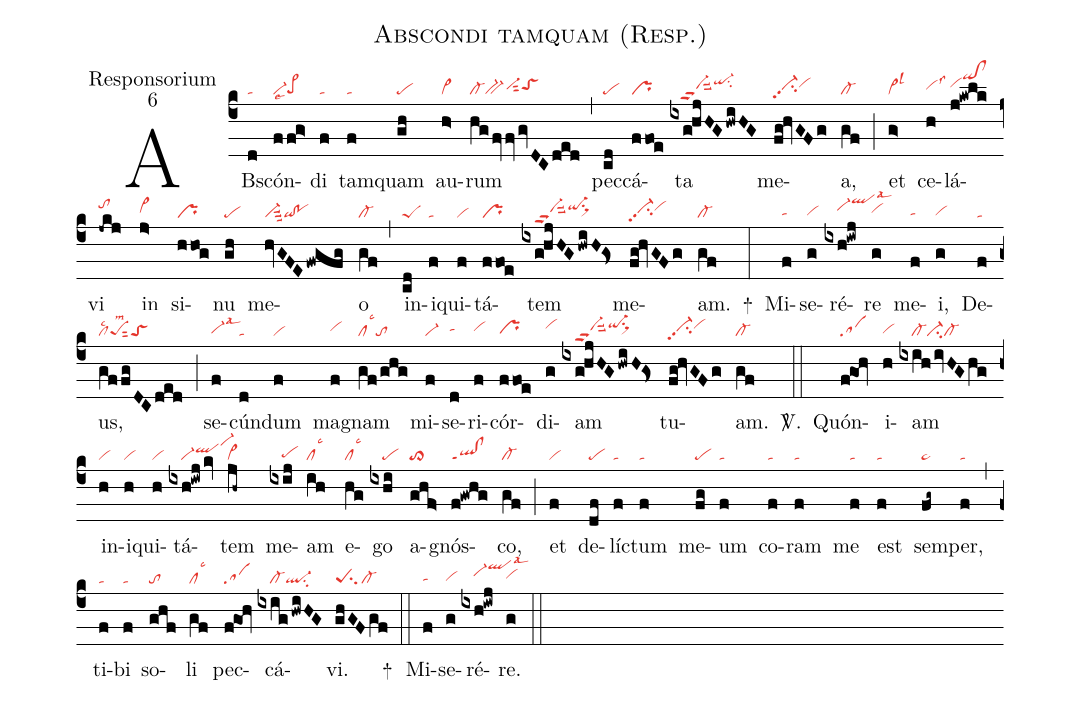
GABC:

name:Abscondi tamquam (Resp.);
office-part:Responsorium;
mode:6;
nabc-lines:1;
%%
(c4)
ABs(d|ta)cón(ffg>|vi-lse8pe>hg)di(f|ta) tam(f|ta)quam(gh|pe) au(h>|vi>)rum(hg/fvfvgvDCded|cl-bv-vi-hhsut2toShh) (,)
pec(cd|pe)cá(ffoe|pr)ta(ixghjHG/hwiHG|///vi-hhppu2suu2qi-hjsu2) me(fg!hvGFg|vi-hhpp2su2vihi)a,(gf|cl-) (;)
et(g>|vi>lsl3) ce(h|vihhlss3)lá(j!kwlk|vihiqihl!clhl)vi(-jkj|tohj) in(j>|vi>hh) si(hhog|pr)nu(gh|pe) me(hvGFE/fwgfg|vi-suu3qi!po)o(gf|cl-) (,)
in(cd|peS)i(f|ta)qui(f|vi)tá(ffoe|pr)tem(ixghjHG/hwiH!Gs>|////vi-hhppu2suu2qi-hisu1sux1) me(fg!hvGFg|vi-hhpp2su2vihi)am.(gf|cl-) +(:)
Mi(f|tahg)se(g|vihg)ré(ixh!iwj|////vi-hiqlhllsal3)re(g|vihh) me(f|tahg)i,(g|vihg) De(f|ta)us,(gffgDCded|cllsc2peSsut2lsm2toS) (;)
se(f|vi-hglsal3)cún(d|ta)dum(f|vi) ma(f|vihh)gnam(gf/ghg|cllsc3to) mi(f|vi-)se(d|tahh)ri(f|vihh)cór(ffoe|prhg)di(g|vihi)am(ixghjHG/hwiH!Gs>|////vi-hhppu2suu2qi-hisu1sux1) tu(fg!hvGFg|vi-hhpp2su2vihi)am.(gf|cl-) <sp>V/</sp>.(::)
Quón(fgOh|sa)i(h|vihg)am(ixih/ivHGhg|////cl-ci-cl-) in(h|vi)i(h|vi)qui(h|vi)tá(ixh!iwj/kv|////vi-qlhivi-hl)tem(jh~|vi>) me(ixij|////pehg)am(ih|cllsc3) e(hg|cllsc3)go(ixhi|////pe) a(ghf>|to>)gnós(f!gwhg|ql!clppt1)co,(gf|cl-) (;)
et(f|vi) de(df|pe)líc(f|ta)tum(f|ta) me(fg|pe)um(f|ta) co(f|ta)ram(f|ta) me(f|ta) est(f|ta) sem(fg~|ta>)per,(f|ta) (,)
ti(f|ta)bi(f|ta) so(ghf|to)li(gf|cllsc3) pec(fgOh|sa)cá(ixig/hwiHG|////cl-ql-su2)vi.(ghGFgf|peSsu2cl-) +(::)
Mi(f|tahg)se(g|vihg)ré(ixh!iwj|////vi-hiqlhllsal3)re.(g|vihh) (::)
